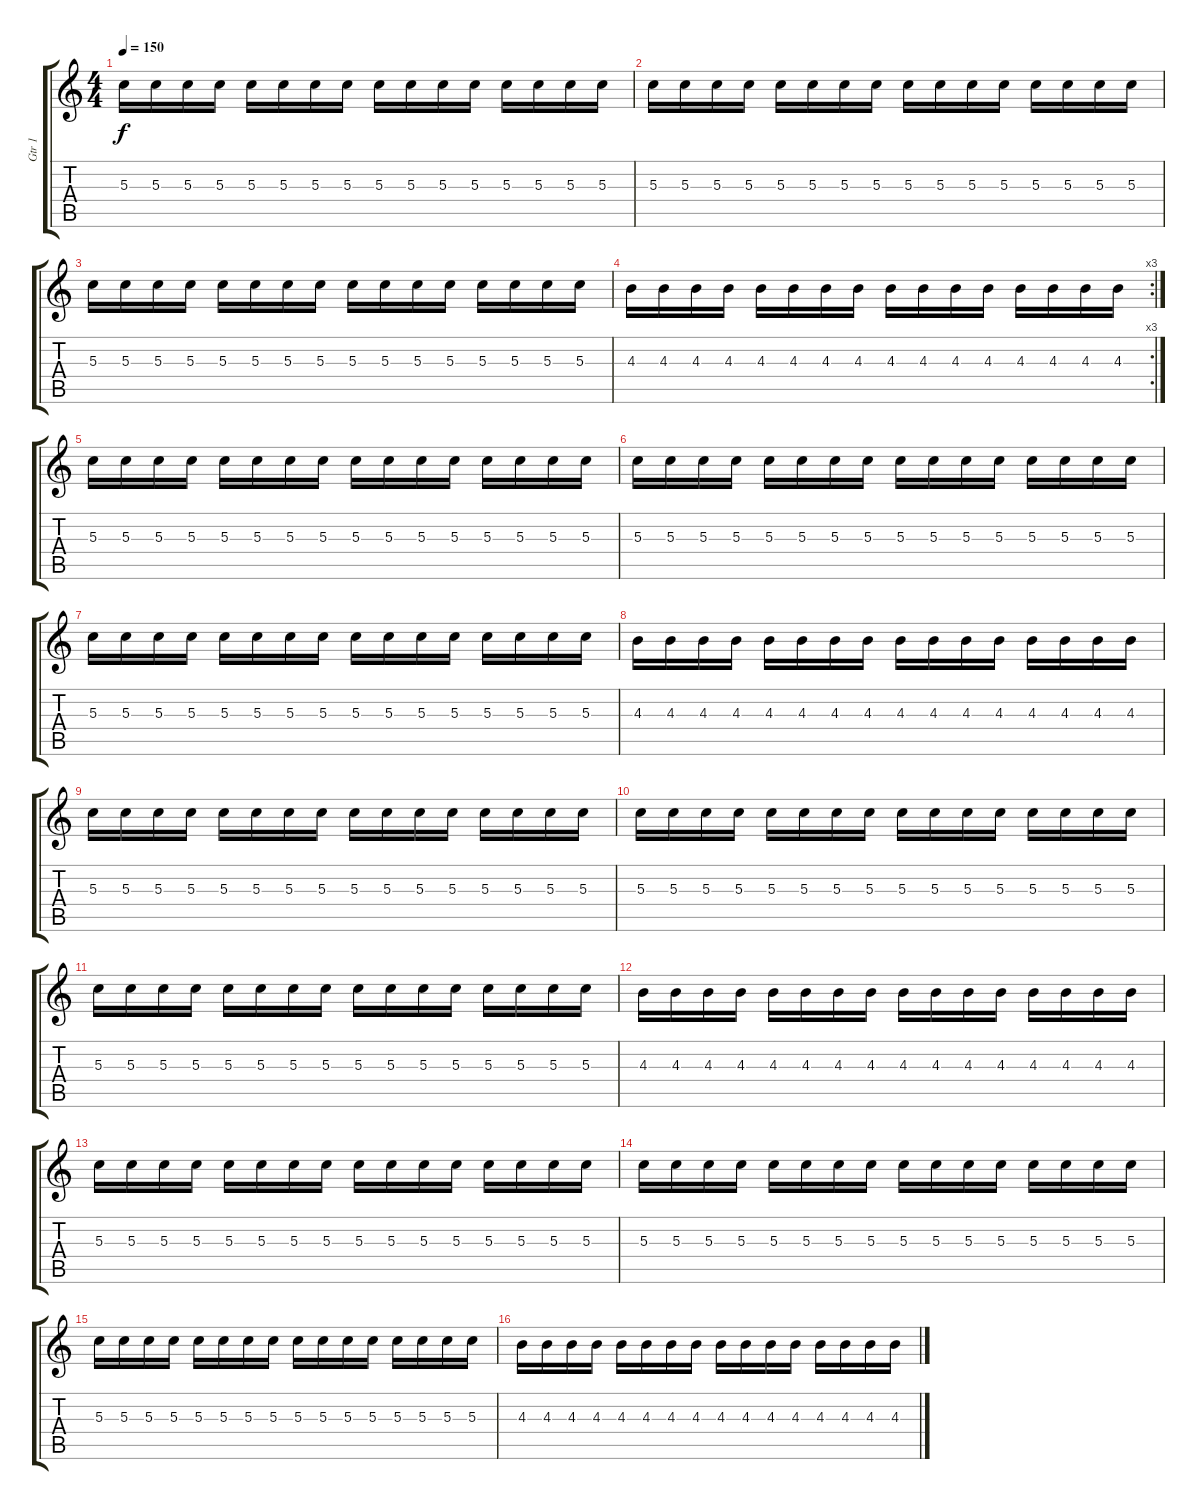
\track ("Gtr 1" "Gtr 1") {instrument distortionguitar}
\staff {score tabs}
\tuning (E4 B3 G3 D3 A2 E2) {hide}
\ts (4 4)
\tempo 150
\clef g2
\ks c
5.3.16{dy f} 5.3.16 5.3.16 5.3.16 5.3.16 5.3.16 5.3.16 5.3.16 5.3.16 5.3.16 5.3.16 5.3.16 5.3.16 5.3.16 5.3.16 5.3.16 |
5.3.16 5.3.16 5.3.16 5.3.16 5.3.16 5.3.16 5.3.16 5.3.16 5.3.16 5.3.16 5.3.16 5.3.16 5.3.16 5.3.16 5.3.16 5.3.16 |
5.3.16 5.3.16 5.3.16 5.3.16 5.3.16 5.3.16 5.3.16 5.3.16 5.3.16 5.3.16 5.3.16 5.3.16 5.3.16 5.3.16 5.3.16 5.3.16 |
\rc 3
4.3.16 4.3.16 4.3.16 4.3.16 4.3.16 4.3.16 4.3.16 4.3.16 4.3.16 4.3.16 4.3.16 4.3.16 4.3.16 4.3.16 4.3.16 4.3.16 |
5.3.16{volume 8} 5.3.16 5.3.16 5.3.16 5.3.16 5.3.16 5.3.16 5.3.16 5.3.16 5.3.16 5.3.16 5.3.16 5.3.16 5.3.16 5.3.16 5.3.16 |
5.3.16 5.3.16 5.3.16 5.3.16 5.3.16 5.3.16 5.3.16 5.3.16 5.3.16 5.3.16 5.3.16 5.3.16 5.3.16 5.3.16 5.3.16 5.3.16 |
5.3.16 5.3.16 5.3.16 5.3.16 5.3.16 5.3.16 5.3.16 5.3.16 5.3.16 5.3.16 5.3.16 5.3.16 5.3.16 5.3.16 5.3.16 5.3.16 |
4.3.16 4.3.16 4.3.16 4.3.16 4.3.16 4.3.16 4.3.16 4.3.16 4.3.16 4.3.16 4.3.16 4.3.16 4.3.16 4.3.16 4.3.16 4.3.16 |
5.3.16{volume 4} 5.3.16 5.3.16 5.3.16 5.3.16 5.3.16 5.3.16 5.3.16 5.3.16 5.3.16 5.3.16 5.3.16 5.3.16 5.3.16 5.3.16 5.3.16 |
5.3.16 5.3.16 5.3.16 5.3.16 5.3.16 5.3.16 5.3.16 5.3.16 5.3.16 5.3.16 5.3.16 5.3.16 5.3.16 5.3.16 5.3.16 5.3.16 |
5.3.16 5.3.16 5.3.16 5.3.16 5.3.16 5.3.16 5.3.16 5.3.16 5.3.16 5.3.16 5.3.16 5.3.16 5.3.16 5.3.16 5.3.16 5.3.16 |
4.3.16 4.3.16 4.3.16 4.3.16 4.3.16 4.3.16 4.3.16 4.3.16 4.3.16 4.3.16 4.3.16 4.3.16 4.3.16 4.3.16 4.3.16 4.3.16 |
5.3.16{volume 0} 5.3.16 5.3.16 5.3.16 5.3.16 5.3.16 5.3.16 5.3.16 5.3.16 5.3.16 5.3.16 5.3.16 5.3.16 5.3.16 5.3.16 5.3.16 |
5.3.16 5.3.16 5.3.16 5.3.16 5.3.16 5.3.16 5.3.16 5.3.16 5.3.16 5.3.16 5.3.16 5.3.16 5.3.16 5.3.16 5.3.16 5.3.16 |
5.3.16 5.3.16 5.3.16 5.3.16 5.3.16 5.3.16 5.3.16 5.3.16 5.3.16 5.3.16 5.3.16 5.3.16 5.3.16 5.3.16 5.3.16 5.3.16 |
4.3.16 4.3.16 4.3.16 4.3.16 4.3.16 4.3.16 4.3.16 4.3.16 4.3.16 4.3.16 4.3.16 4.3.16 4.3.16 4.3.16 4.3.16 4.3.16
